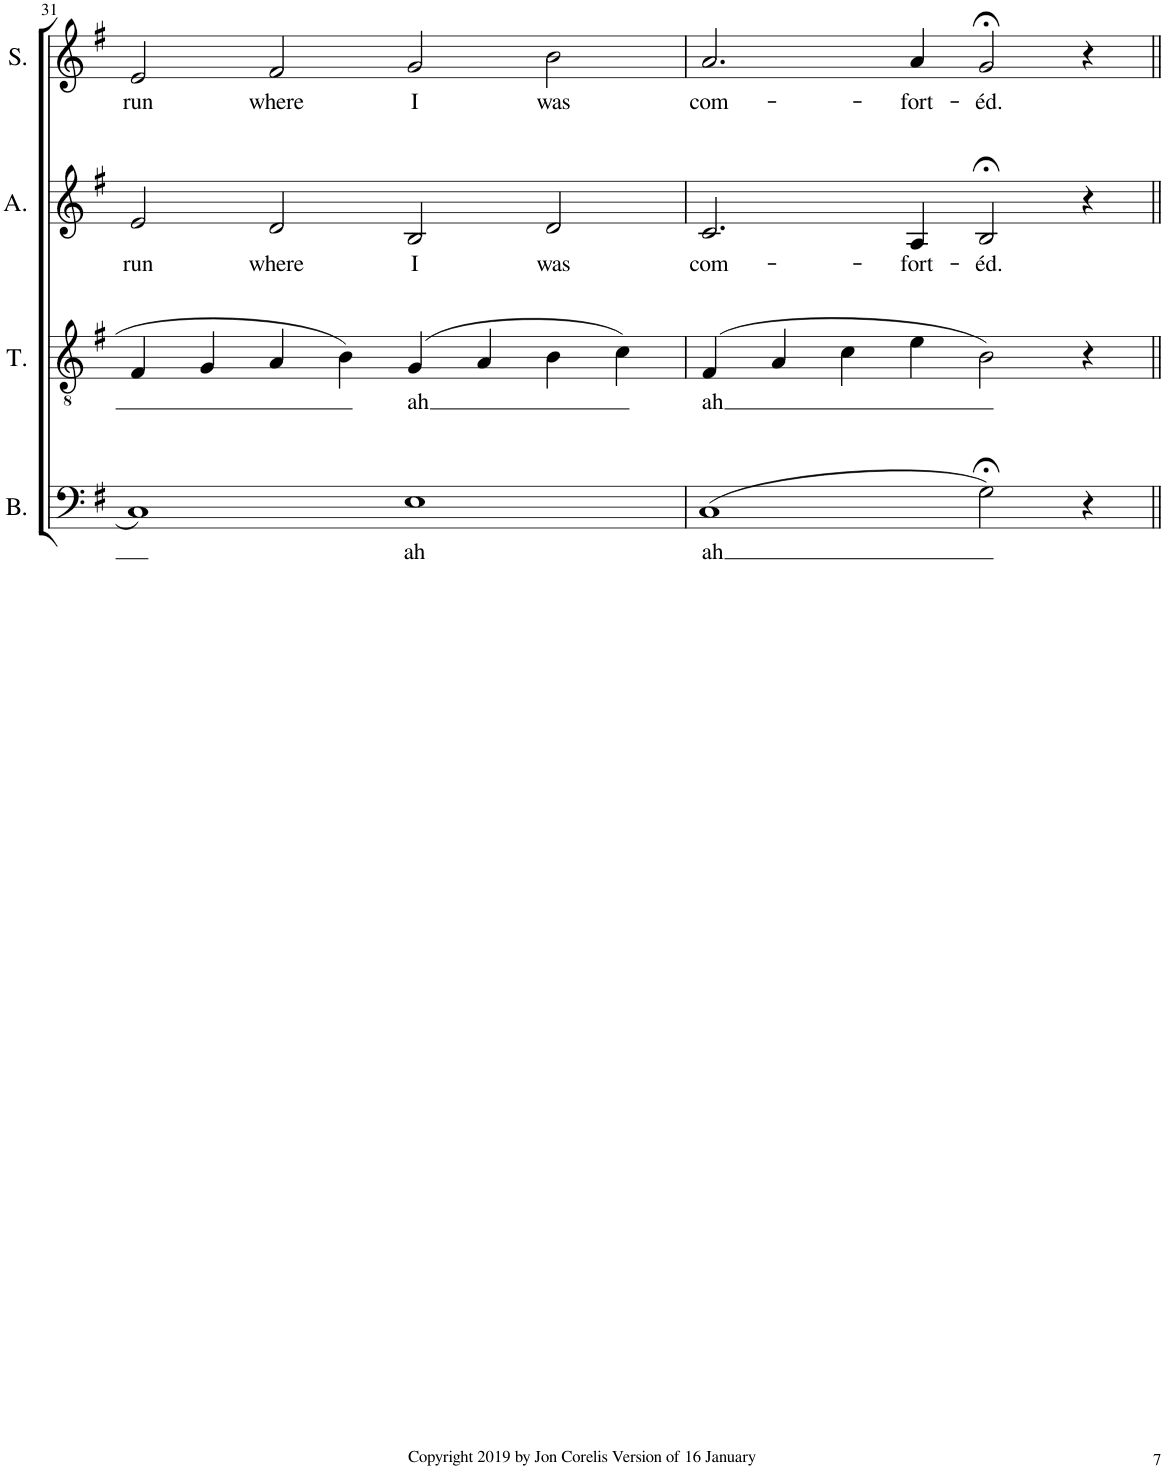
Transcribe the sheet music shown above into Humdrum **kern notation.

**kern	**text	**kern	**text	**kern	**text	**kern	**text
*part4	*part4	*part3	*part3	*part2	*part2	*part1	*part1
*staff4	*staff4	*staff3	*staff3	*staff2	*staff2	*staff1	*staff1
*I"Bass	*	*I"Tenor	*	*I"Alto	*	*I"Soprano	*
*I'B.	*	*I'T.	*	*I'A.	*	*I'S.	*
!!LO:PB:g=z
*clefF4	*	*clefGv2	*	*clefG2	*	*clefG2	*
*k[f#]	*	*k[f#]	*	*k[f#]	*	*k[f#]	*
*M4/2	*	*M4/2	*	*M4/2	*	*M4/2	*
=31	=31	=31	=31	=31	=31	=31	=31
!	!	!	!	!	!LO:LY:b	!	!LO:LY:b
1C	.	4F#/	.	2e/	run	2e/	run
.	.	4G/	.	.	.	.	.
!	!	!	!	!	!LO:LY:b	!	!LO:LY:b
.	.	4A/	.	2d/	where	2f#/	where
.	.	4B\	.	.	.	.	.
!	!LO:LY:b	!	!LO:LY:b	!	!LO:LY:b	!	!LO:LY:b
1E	ah	(4G/	ah	2B/	I	2g/	I
.	.	4A/	.	.	.	.	.
!	!	!	!	!	!LO:LY:b	!	!LO:LY:b
.	.	4B\	.	2d/	was	2b\	was
.	.	4c\)	.	.	.	.	.
=32	=32	=32	=32	=32	=32	=32	=32
!	!LO:LY:b	!	!LO:LY:b	!	!LO:LY:b	!	!LO:LY:b
(1C	ah	(4F#/	ah	2.c/	com-	2.a/	com-
.	.	4A/	.	.	.	.	.
.	.	4c\	.	.	.	.	.
!	!	!	!	!	!LO:LY:b	!	!LO:LY:b
.	.	4e\	.	4A/	-fort-	4a/	-fort-
!	!	!	!	!	!LO:LY:b	!	!LO:LY:b
2G;<\)	.	2B\)	.	2B;</	-éd.	2g;</	-éd.
4r	.	4r	.	4r	.	4r	.
=||	=||	=||	=||	=||	=||	=||	=||
*-	*-	*-	*-	*-	*-	*-	*-
